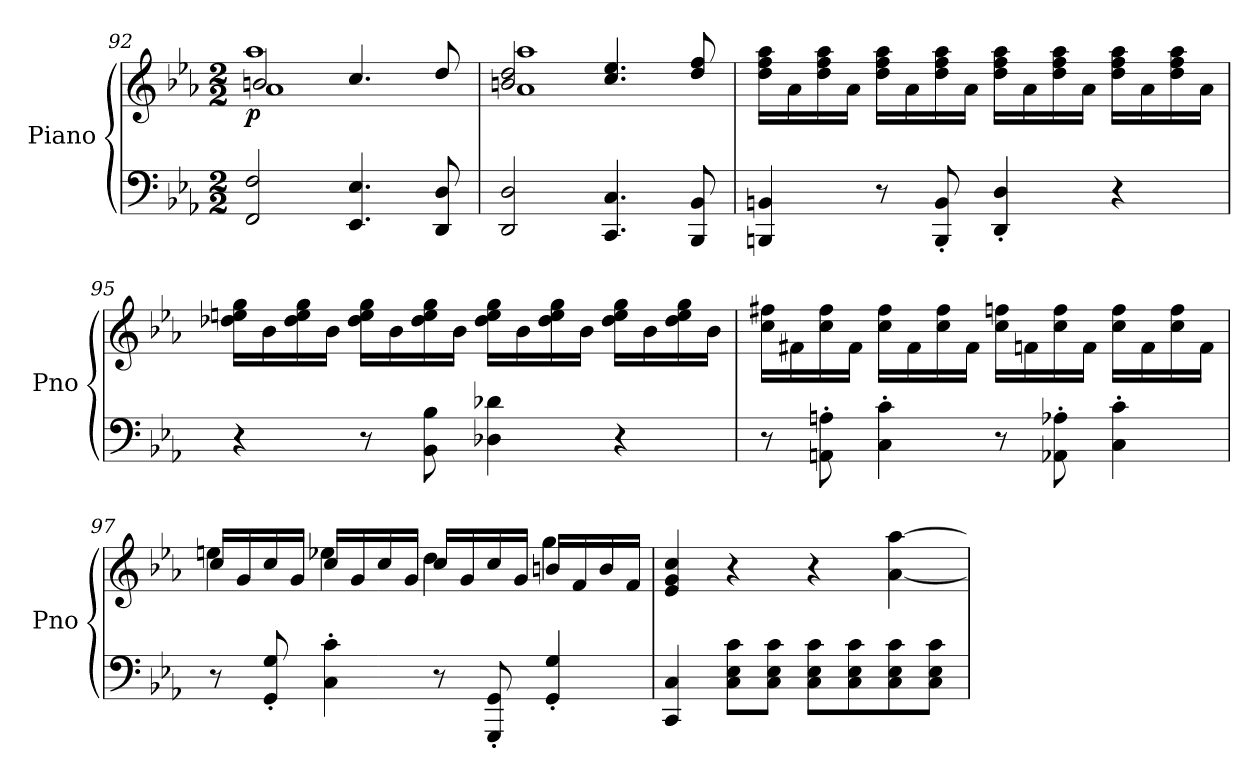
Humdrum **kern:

**kern	**kern	**dynam
*part1	*part1	*part1
*staff2	*staff1	*staff1/2
*I"Piano	*	*
*I'Pno	*	*
*clefF4	*clefG2	*
*k[b-e-a-]	*k[b-e-a-]	*
*M2/2	*M2/2	*
=92	=92	=92
*	*^	*
*	*	*^	*
!	!	!	!	!LO:DY:b
2FF/ 2F/	1aa-	2bn/	1a-	p
4.EE-/ 4.E-/	.	4.cc/	.	.
8DD/ 8D/	.	8dd/	.	.
*	*	*v	*v	*
=93	=93	=93	=93
2DD/ 2D/	2bn/ 2dd/	1a- 1aa-	.
4.CC/ 4.C/	4.cc/ 4.ee-/	.	.
8BBB-/ 8BB-/	8dd/ 8ff/	.	.
*	*v	*v	*
!!LO:LB:g=z
=94	=94	=94
4BBBn/ 4BBn/	16dd\ 16ff\ 16aa-\LL	.
.	16a-\	.
.	16dd\ 16ff\ 16aa-\	.
.	16a-\JJ	.
8r	16dd\ 16ff\ 16aa-\LL	.
.	16a-\	.
8BBB/' 8BB/'	16dd\ 16ff\ 16aa-\	.
.	16a-\JJ	.
4DD/' 4D/'	16dd\ 16ff\ 16aa-\LL	.
.	16a-\	.
.	16dd\ 16ff\ 16aa-\	.
.	16a-\JJ	.
4r	16dd\ 16ff\ 16aa-\LL	.
.	16a-\	.
.	16dd\ 16ff\ 16aa-\	.
.	16a-\JJ	.
=95	=95	=95
4r	16dd-X\ 16een\ 16gg\LL	.
.	16b-\	.
.	16dd-\ 16ee\ 16gg\	.
.	16b-\JJ	.
8r	16dd-\ 16ee\ 16gg\LL	.
.	16b-\	.
8BB-\ 8B-\	16dd-\ 16ee\ 16gg\	.
.	16b-\JJ	.
4D-X\ 4d-X\	16dd-\ 16ee\ 16gg\LL	.
.	16b-\	.
.	16dd-\ 16ee\ 16gg\	.
.	16b-\JJ	.
4r	16dd-\ 16ee\ 16gg\LL	.
.	16b-\	.
.	16dd-\ 16ee\ 16gg\	.
.	16b-\JJ	.
!!LO:LB:g=z
=96	=96	=96
8r	16cc\ 16ff#X\LL	.
.	16f#X\	.
8AAn\' 8An\'	16cc\ 16ff#\	.
.	16f#\JJ	.
4C\' 4c\'	16cc\ 16ff#\LL	.
.	16f#\	.
.	16cc\ 16ff#\	.
.	16f#\JJ	.
8r	16cc\ 16ffn\LL	.
.	16fn\	.
8AA-X\' 8A-X\'	16cc\ 16ff\	.
.	16f\JJ	.
4C\' 4c\'	16cc\ 16ff\LL	.
.	16f\	.
.	16cc\ 16ff\	.
.	16f\JJ	.
=97	=97	=97
*	*^	*
8r	16cc/LL	4een\	.
.	16g/	.	.
8GG/' 8G/'	16cc/	.	.
.	16g/JJ	.	.
4C\' 4c\'	16cc/LL	4ee-X\	.
.	16g/	.	.
.	16cc/	.	.
.	16g/JJ	.	.
8r	16cc/LL	4dd\	.
.	16g/	.	.
8GGG/' 8GG/'	16cc/	.	.
.	16g/JJ	.	.
4GG/' 4G/'	16bn/LL	4gg\	.
.	16f/	.	.
.	16b/	.	.
.	16f/JJ	.	.
*	*v	*v	*
=98	=98	=98
4CC/ 4C/	4e-/ 4g/ 4cc/	.
8C\ 8E-\ 8c\L	4r	.
8C\ 8E-\ 8c\J	.	.
8C\ 8E-\ 8c\L	4r	.
8C\ 8E-\ 8c\	.	.
8C\ 8E-\ 8c\	[4a-\ [4aa-\	.
8C\ 8E-\ 8c\J	.	.
=	=	=
*-	*-	*-
